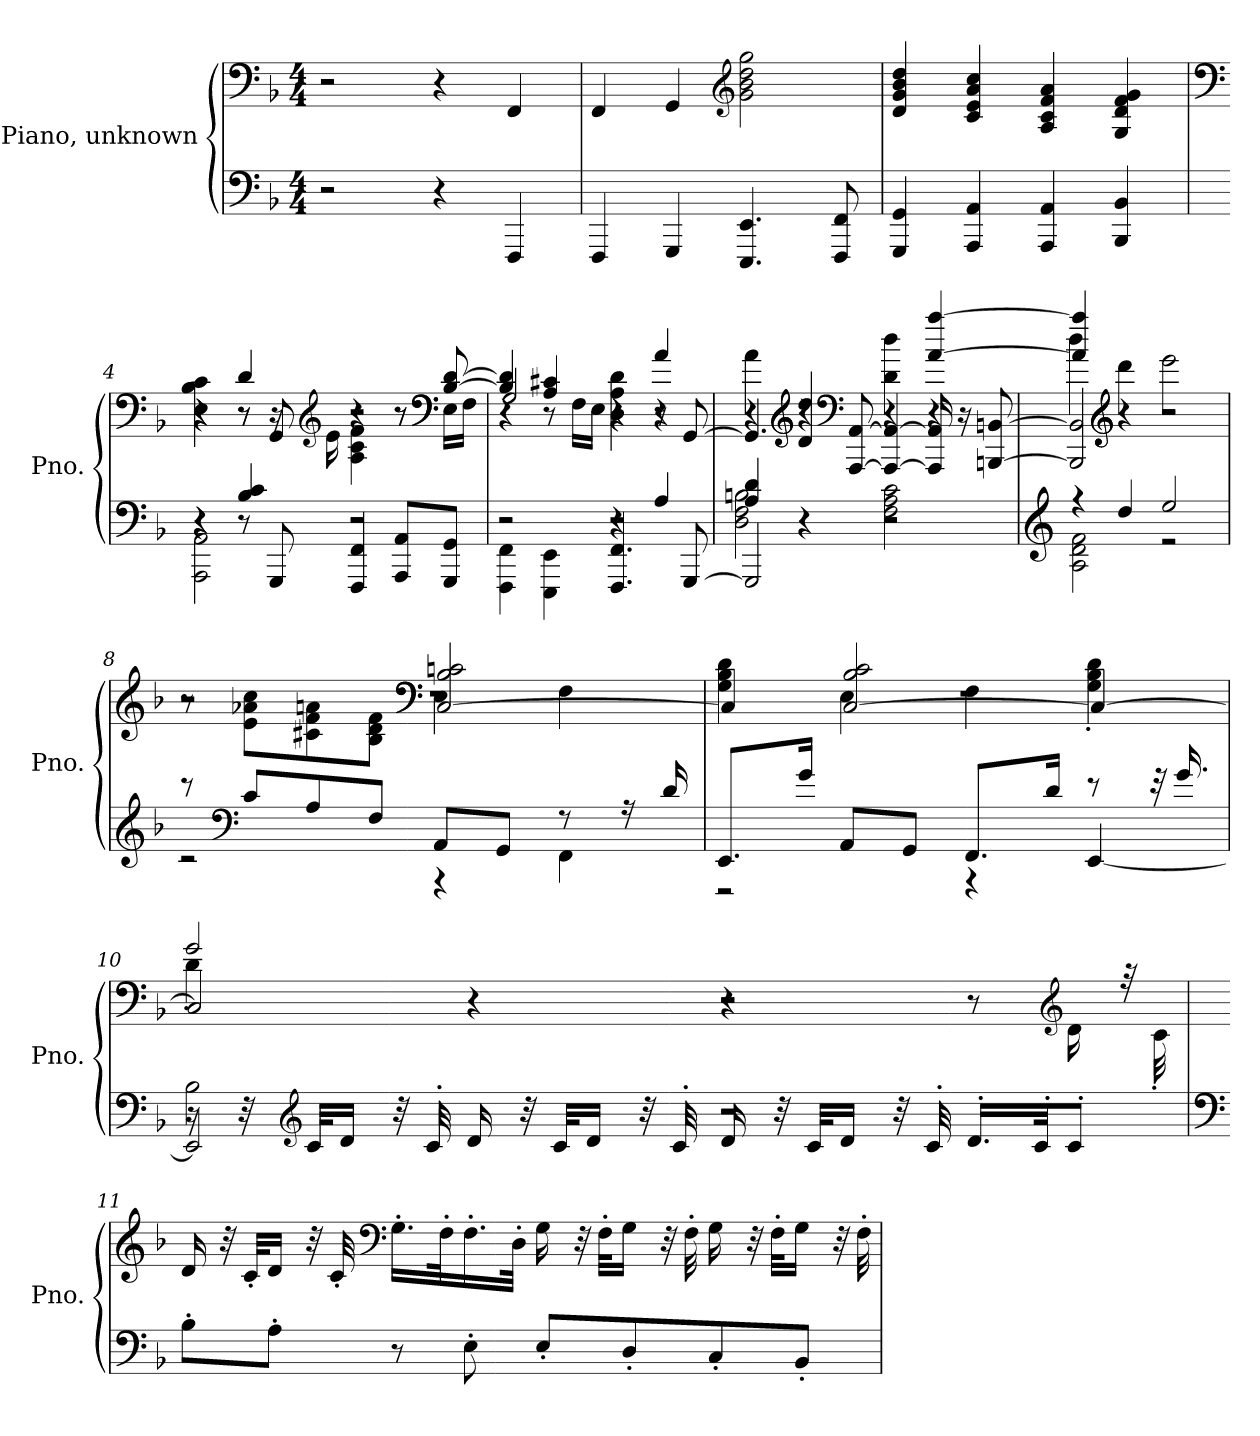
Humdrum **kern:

**kern	**kern
*part1	*part1
*staff2	*staff1
*I"Piano, unknown	*
*I'Pno.	*
*clefF4	*clefF4
*k[b-]	*k[b-]
*M4/4	*M4/4
*MM120	*MM120
=1	=1
2r	2r
4r	4r
4FFF/	4FF/
=2	=2
4FFF/	4FF/
4GGG/	4GG/
*	*clefG2
4.EEE/ 4.EE/	2g\ 2b-\ 2dd\ 2gg\
8FFF/ 8FF/	.
=3	=3
4GGG/ 4GG/	4d/ 4g/ 4b-/ 4dd/
4AAA/ 4AA/	4c/ 4e/ 4a/ 4cc/
4AAA/ 4AA/	4A/ 4c/ 4f/ 4a/
4BBB-/ 4BB-/	4G/ 4d/ 4f/ 4g/
=4	=4
*	*clefF4
*^	*^
*	*^	*	*^
4r	2AAA\ 2AA\	4r	4r	4E\ 4B-\ 4c\	4r
4B-/ 4c/	.	8r	4d/	8r	8r
.	.	8GGG/	.	16r	8GG/
*	*	*	*clefG2	*	*
.	.	.	.	16e\	.
2r	2r	4FFF/ 4FF/	4r	4A\ 4c\ 4f\	2r
.	.	8AAA/ 8AA/L	8r	8r	.
*	*	*	*clefF4	*	*
.	.	8GGG/ 8GG/J	[8B-/ [8d/	16E\LL	.
.	.	.	.	16F\JJ	.
!!LO:LB:g=z	!!	!!
=5	=5	=5	=5	=5	=5
2r	4FFF\ 4FF\	2r	4B-/] 4d/]	4r	2G/
.	4EEE\ 4EE\	.	4A/ 4c#X/	8r	.
.	.	.	.	16F\LL	.
.	.	.	.	16E\JJ	.
4r	2r	4.FFF/ 4.FF/	4r	4D\ 4A\ 4d\	4r
4A/	.	.	4a/	4r	8r
.	.	[8GGG/	.	.	[8GG/
=6	=6	=6	=6	=6	=6
4A/ 4d/	2D\ 2F\ 2Bn\	2GGG/]	4r	4a\	4.GG/]
*	*	*	*clefG2	*	*
4r	.	.	4d/ 4dd/	4r	.
*	*	*	*clefF4	*	*
.	.	.	.	.	[8AAA/ [8AA/
2r	2F\ 2A\ 2c\	2r	4r	4d\ 4dd\	4AAA/_ 4AA/_
.	.	.	[4a/ [4aa/	4r	16AAA/] 16AA/]
.	.	.	.	.	16r
.	.	.	.	.	[8BBBn/ [8BBn/
*v	*v	*v	*	*	*
=7	=7	=7	=7
*clefG2	*	*	*
*^	*	*	*
4r	2A\ 2d\ 2f\	4a/] 4aa/]	4dd\	2BBB/] 2BB/]
*	*	*clefG2	*	*
4dd/	.	4r	4ddd\	.
2ee/	2r	2r	2eee\	2r
!!LO:LB:g=z	!!	!!
=8	=8	=8	=8	=8
8r	2r	1r	8r	2r
*clefF4	*	*	*	*
8c/L	.	.	8e\ 8a-X\ 8cc\L	.
8A/	.	.	8c#X\ 8f\ 8an\	.
8F/J	.	.	8B-\ 8d\ 8f\J	.
*	*	*clefF4	*	*
8AA/L	4r	.	4E\	[2C/ 2B-/ 2cn/
8GG/J	.	.	.	.
8r	4FF\	.	4F\	.
16r	.	.	.	.
16d/	.	.	.	.
=9	=9	=9	=9	=9
8.EE/L	2r	1r	4G\ 4B-\ 4d\	4C/]
16g/Jk	.	.	.	.
8AA/L	.	.	4E\	[2C/ 2B-/ 2c/
8GG/J	.	.	.	.
8.FF/L	4r	.	4F\	.
16d/Jk	.	.	.	.
8r	[4EE/	.	4G\' 4B-\' 4d\'	4C/_
32r	.	.	.	.
16.g/	.	.	.	.
!!LO:LB:g=z	!!	!!
=10	=10	=10	=10	=10
*	*^	*	*	*
16r	2B-\	2EE/]	2g/	4d'\	2C/]
32r	.	.	.	.	.
*clefG2	*	*	*	*	*
32c/KLL	.	.	.	.	.
16d/JJ	.	.	.	.	.
32r	.	.	.	.	.
32c'/	.	.	.	.	.
16d/	.	.	.	4r	.
32r	.	.	.	.	.
32c/KLL	.	.	.	.	.
16d/JJ	.	.	.	.	.
32r	.	.	.	.	.
32c'/	.	.	.	.	.
16d/	2r	2r	2r	4r	2r
32r	.	.	.	.	.
32c/KLL	.	.	.	.	.
16d/JJ	.	.	.	.	.
32r	.	.	.	.	.
32c'/	.	.	.	.	.
16.d'/LL	.	.	.	8r	.
32c'/JK	.	.	.	.	.
*	*	*	*clefG2	*	*
8c'/J	.	.	.	16d\	.
.	.	.	.	32r	.
.	.	.	.	32c'\	.
*v	*v	*v	*	*	*
*	*v	*v	*v
!!LO:LB:g=z
=11	=11
*clefF4	*
8B-'\L	16d/
.	32r
.	32c'/KLL
8A'\J	16d/JJ
.	32r
.	32c'/
*	*clefF4
8r	16.G'\LL
.	32F'\K
8E'\	16.F'\
.	32D'\JJk
8E'/L	16G\
.	32r
.	32F'\KLL
8D'/	16G\JJ
.	32r
.	32F'\
8C'/	16G\
.	32r
.	32F'\KLL
8BB-'/J	16G\JJ
.	32r
.	32F'\
=	=
*-	*-
